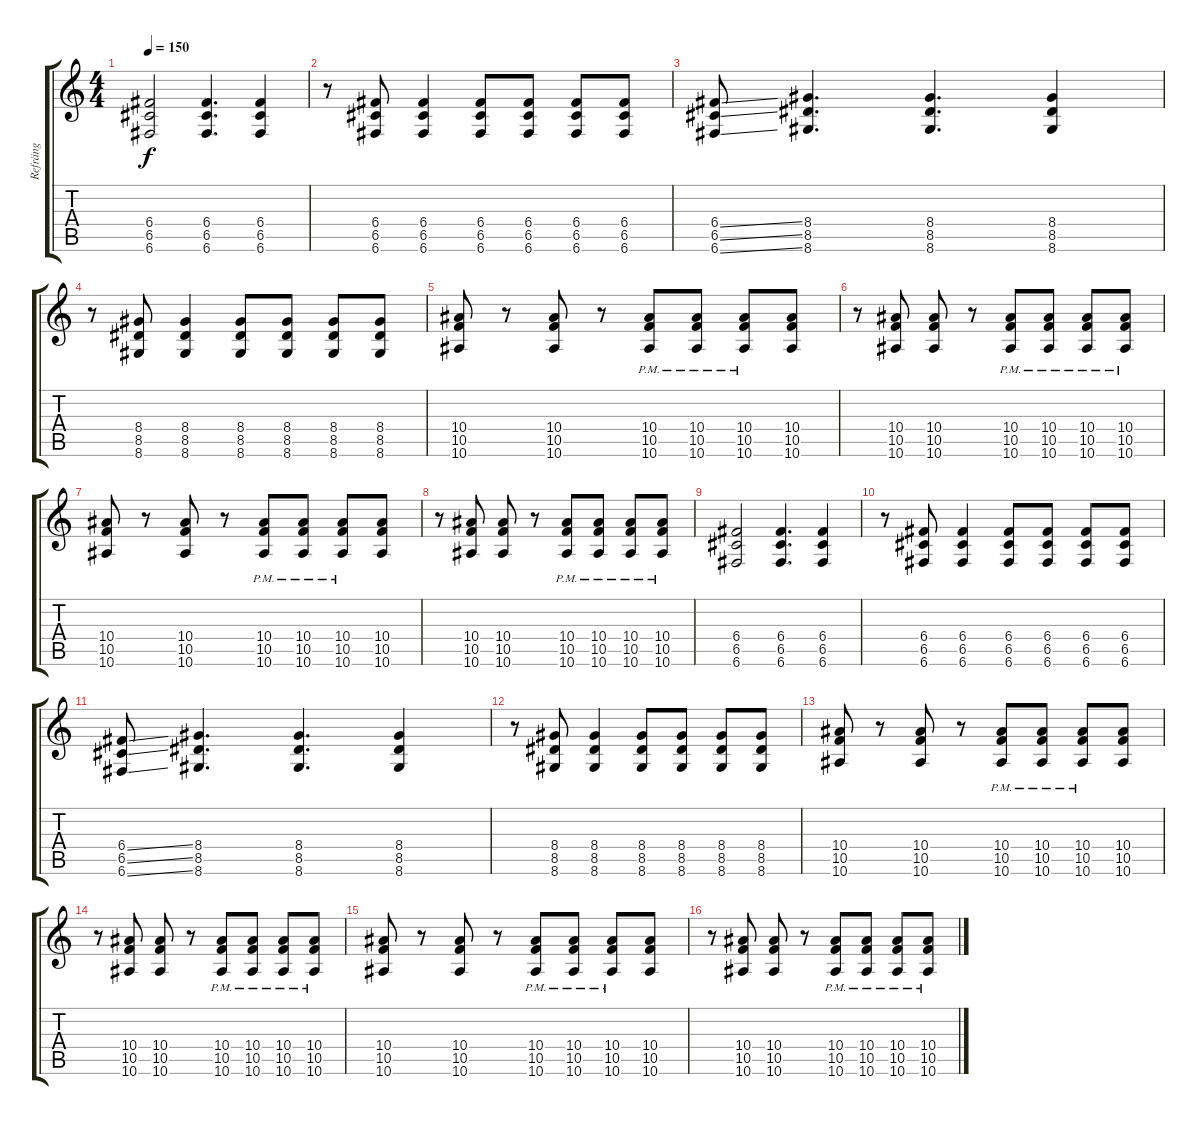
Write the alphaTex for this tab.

\track ("Refräng" "Refräng") {instrument distortionguitar}
\staff {score tabs}
\tuning (D4 A3 F3 C3 G2 C2) {hide}
\ts (4 4)
\tempo 150
\clef g2
\ks c
(6.4 6.5 6.6).2{dy f} (6.4 6.5 6.6).4{d} (6.4 6.5 6.6).4 |
r.8 (6.4 6.5 6.6).8 (6.4 6.5 6.6).4 (6.4 6.5 6.6).8 (6.4 6.5 6.6).8 (6.4 6.5 6.6).8 (6.4 6.5 6.6).8 |
(6.4{ss} 6.5{ss} 6.6{ss}).8 (8.4 8.5 8.6).4{d} (8.4 8.5 8.6).4{d} (8.4 8.5 8.6).4 |
r.8 (8.4 8.5 8.6).8 (8.4 8.5 8.6).4 (8.4 8.5 8.6).8 (8.4 8.5 8.6).8 (8.4 8.5 8.6).8 (8.4 8.5 8.6).8 |
(10.4 10.5 10.6).8 r.8 (10.4 10.5 10.6).8 r.8 (10.4{pm} 10.5{pm} 10.6{pm}).8 (10.4{pm} 10.5{pm} 10.6{pm}).8 (10.4{pm} 10.5{pm} 10.6{pm}).8 (10.4 10.5 10.6).8 |
r.8 (10.4 10.5 10.6).8 (10.4 10.5 10.6).8 r.8 (10.4{pm} 10.5{pm} 10.6{pm}).8 (10.4{pm} 10.5{pm} 10.6{pm}).8 (10.4{pm} 10.5{pm} 10.6{pm}).8 (10.4{pm} 10.5{pm} 10.6{pm}).8 |
(10.4 10.5 10.6).8 r.8 (10.4 10.5 10.6).8 r.8 (10.4{pm} 10.5{pm} 10.6{pm}).8 (10.4{pm} 10.5{pm} 10.6{pm}).8 (10.4{pm} 10.5{pm} 10.6{pm}).8 (10.4 10.5 10.6).8 |
r.8 (10.4 10.5 10.6).8 (10.4 10.5 10.6).8 r.8 (10.4{pm} 10.5{pm} 10.6{pm}).8 (10.4{pm} 10.5{pm} 10.6{pm}).8 (10.4{pm} 10.5{pm} 10.6{pm}).8 (10.4{pm} 10.5{pm} 10.6{pm}).8 |
(6.4 6.5 6.6).2 (6.4 6.5 6.6).4{d} (6.4 6.5 6.6).4 |
r.8 (6.4 6.5 6.6).8 (6.4 6.5 6.6).4 (6.4 6.5 6.6).8 (6.4 6.5 6.6).8 (6.4 6.5 6.6).8 (6.4 6.5 6.6).8 |
(6.4{ss} 6.5{ss} 6.6{ss}).8 (8.4 8.5 8.6).4{d} (8.4 8.5 8.6).4{d} (8.4 8.5 8.6).4 |
r.8 (8.4 8.5 8.6).8 (8.4 8.5 8.6).4 (8.4 8.5 8.6).8 (8.4 8.5 8.6).8 (8.4 8.5 8.6).8 (8.4 8.5 8.6).8 |
(10.4 10.5 10.6).8 r.8 (10.4 10.5 10.6).8 r.8 (10.4{pm} 10.5{pm} 10.6{pm}).8 (10.4{pm} 10.5{pm} 10.6{pm}).8 (10.4{pm} 10.5{pm} 10.6{pm}).8 (10.4 10.5 10.6).8 |
r.8 (10.4 10.5 10.6).8 (10.4 10.5 10.6).8 r.8 (10.4{pm} 10.5{pm} 10.6{pm}).8 (10.4{pm} 10.5{pm} 10.6{pm}).8 (10.4{pm} 10.5{pm} 10.6{pm}).8 (10.4{pm} 10.5{pm} 10.6{pm}).8 |
(10.4 10.5 10.6).8 r.8 (10.4 10.5 10.6).8 r.8 (10.4{pm} 10.5{pm} 10.6{pm}).8 (10.4{pm} 10.5{pm} 10.6{pm}).8 (10.4{pm} 10.5{pm} 10.6{pm}).8 (10.4 10.5 10.6).8 |
r.8 (10.4 10.5 10.6).8 (10.4 10.5 10.6).8 r.8 (10.4{pm} 10.5{pm} 10.6{pm}).8 (10.4{pm} 10.5{pm} 10.6{pm}).8 (10.4{pm} 10.5{pm} 10.6{pm}).8 (10.4{pm} 10.5{pm} 10.6{pm}).8
